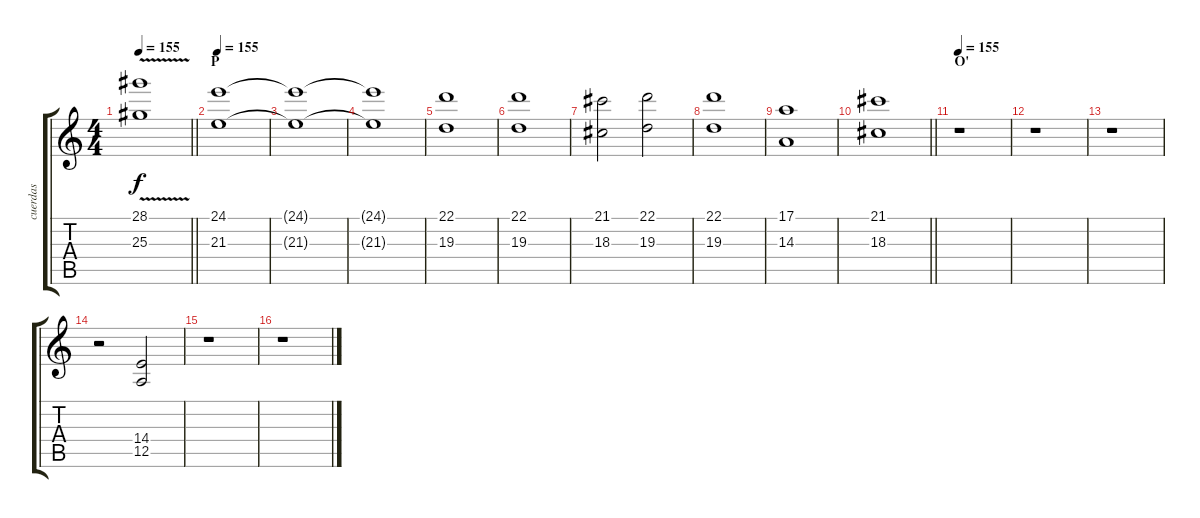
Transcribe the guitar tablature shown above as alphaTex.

\track ("cuerdas" "cuerdas") {instrument stringensemble2}
\staff {score tabs}
\tuning (E4 B3 G3 D3 A2 E2) {hide}
\ts (4 4)
\tempo 155
\clef g2
\barLineRight lightlight
\ks c
(28.1{v} 25.3).1{dy f} |
\section ("" "P")
\tempo 155
(24.1 21.3).1{volume 13 balance 2 instrument stringensemble1} |
(24.1{t} 21.3{t}).1 |
(24.1{t} 21.3{t}).1 |
(22.1 19.3).1 |
(22.1 19.3).1 |
(21.1 18.3).2 (22.1 19.3).2 |
(22.1 19.3).1 |
(17.1 14.3).1 |
\barLineRight lightlight
(21.1 18.3).1 |
\section ("" "O'")
\tempo 155
r.1{volume 16 balance 5 instrument stringensemble2} |
r.1 |
r.1 |
r.2 (14.4 12.5).2 |
r.1{volume 9 balance 8 instrument stringensemble1} |
r.1
